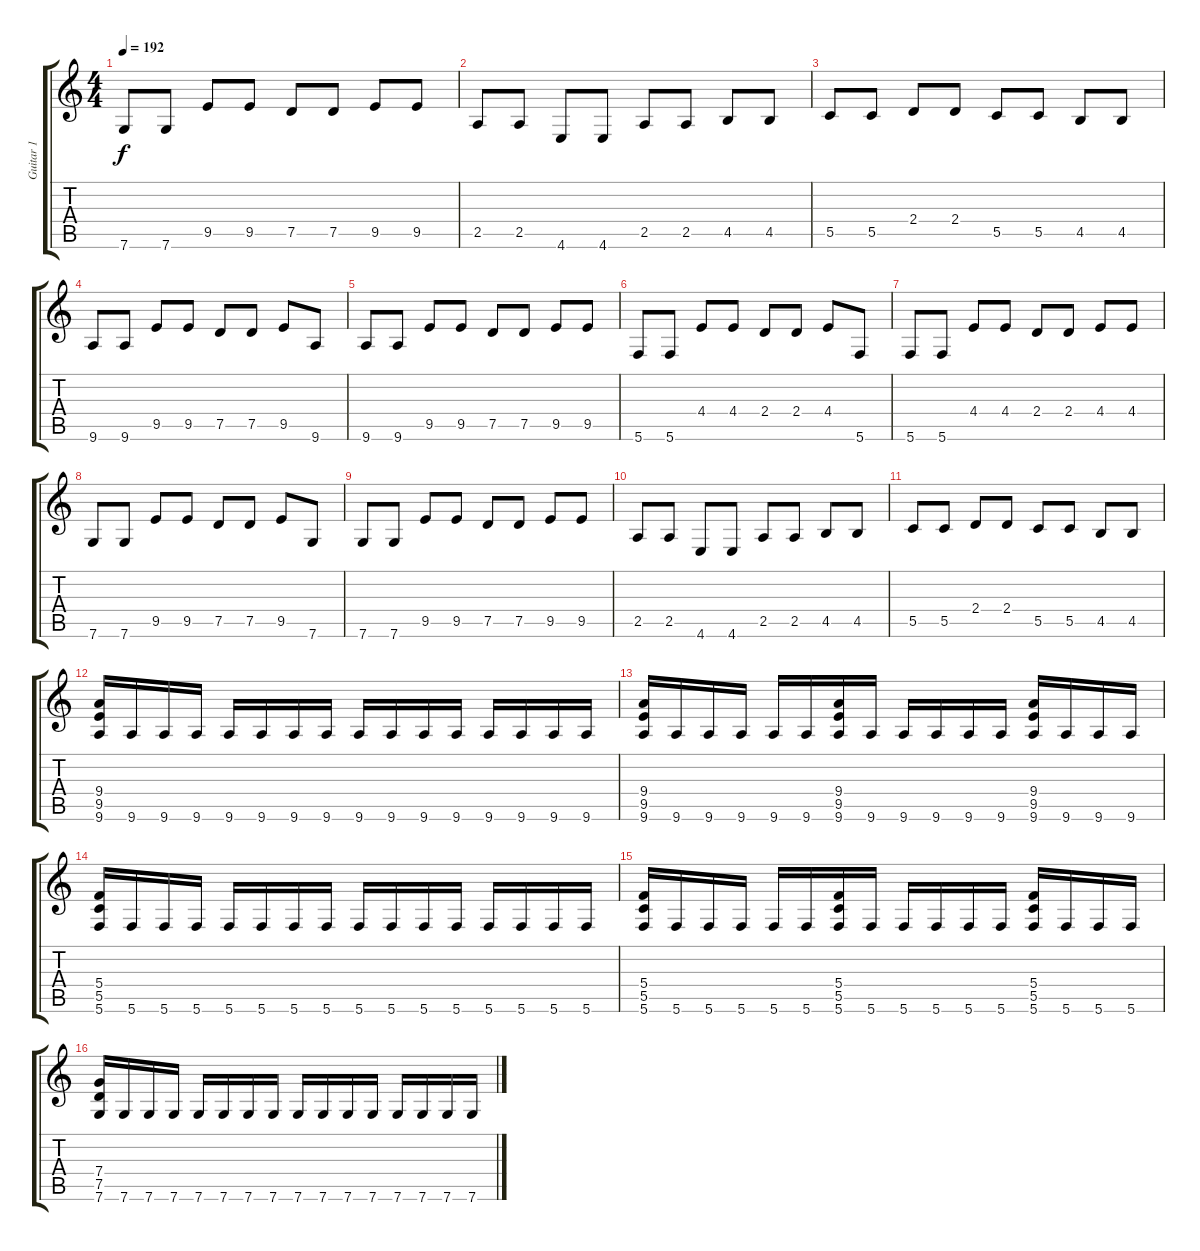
\track ("Guitar 1" "Guitar 1") {instrument distortionguitar}
\staff {score tabs}
\tuning (D4 A3 F3 C3 G2 C2) {hide}
\ts (4 4)
\tempo 192
\clef g2
\ks c
7.6.8{dy f} 7.6.8 9.5.8 9.5.8 7.5.8 7.5.8 9.5.8 9.5.8 |
2.5.8 2.5.8 4.6.8 4.6.8 2.5.8 2.5.8 4.5.8 4.5.8 |
5.5.8 5.5.8 2.4.8 2.4.8 5.5.8 5.5.8 4.5.8 4.5.8 |
9.6.8 9.6.8 9.5.8 9.5.8 7.5.8 7.5.8 9.5.8 9.6.8 |
9.6.8 9.6.8 9.5.8 9.5.8 7.5.8 7.5.8 9.5.8 9.5.8 |
5.6.8 5.6.8 4.4.8 4.4.8 2.4.8 2.4.8 4.4.8 5.6.8 |
5.6.8 5.6.8 4.4.8 4.4.8 2.4.8 2.4.8 4.4.8 4.4.8 |
7.6.8 7.6.8 9.5.8 9.5.8 7.5.8 7.5.8 9.5.8 7.6.8 |
7.6.8 7.6.8 9.5.8 9.5.8 7.5.8 7.5.8 9.5.8 9.5.8 |
2.5.8 2.5.8 4.6.8 4.6.8 2.5.8 2.5.8 4.5.8 4.5.8 |
5.5.8 5.5.8 2.4.8 2.4.8 5.5.8 5.5.8 4.5.8 4.5.8 |
(9.4 9.5 9.6).16 9.6.16 9.6.16 9.6.16 9.6.16 9.6.16 9.6.16 9.6.16 9.6.16 9.6.16 9.6.16 9.6.16 9.6.16 9.6.16 9.6.16 9.6.16 |
(9.4 9.5 9.6).16 9.6.16 9.6.16 9.6.16 9.6.16 9.6.16 (9.4 9.5 9.6).16 9.6.16 9.6.16 9.6.16 9.6.16 9.6.16 (9.4 9.5 9.6).16 9.6.16 9.6.16 9.6.16 |
(5.4 5.5 5.6).16 5.6.16 5.6.16 5.6.16 5.6.16 5.6.16 5.6.16 5.6.16 5.6.16 5.6.16 5.6.16 5.6.16 5.6.16 5.6.16 5.6.16 5.6.16 |
(5.4 5.5 5.6).16 5.6.16 5.6.16 5.6.16 5.6.16 5.6.16 (5.4 5.5 5.6).16 5.6.16 5.6.16 5.6.16 5.6.16 5.6.16 (5.4 5.5 5.6).16 5.6.16 5.6.16 5.6.16 |
(7.4 7.5 7.6).16 7.6.16 7.6.16 7.6.16 7.6.16 7.6.16 7.6.16 7.6.16 7.6.16 7.6.16 7.6.16 7.6.16 7.6.16 7.6.16 7.6.16 7.6.16
